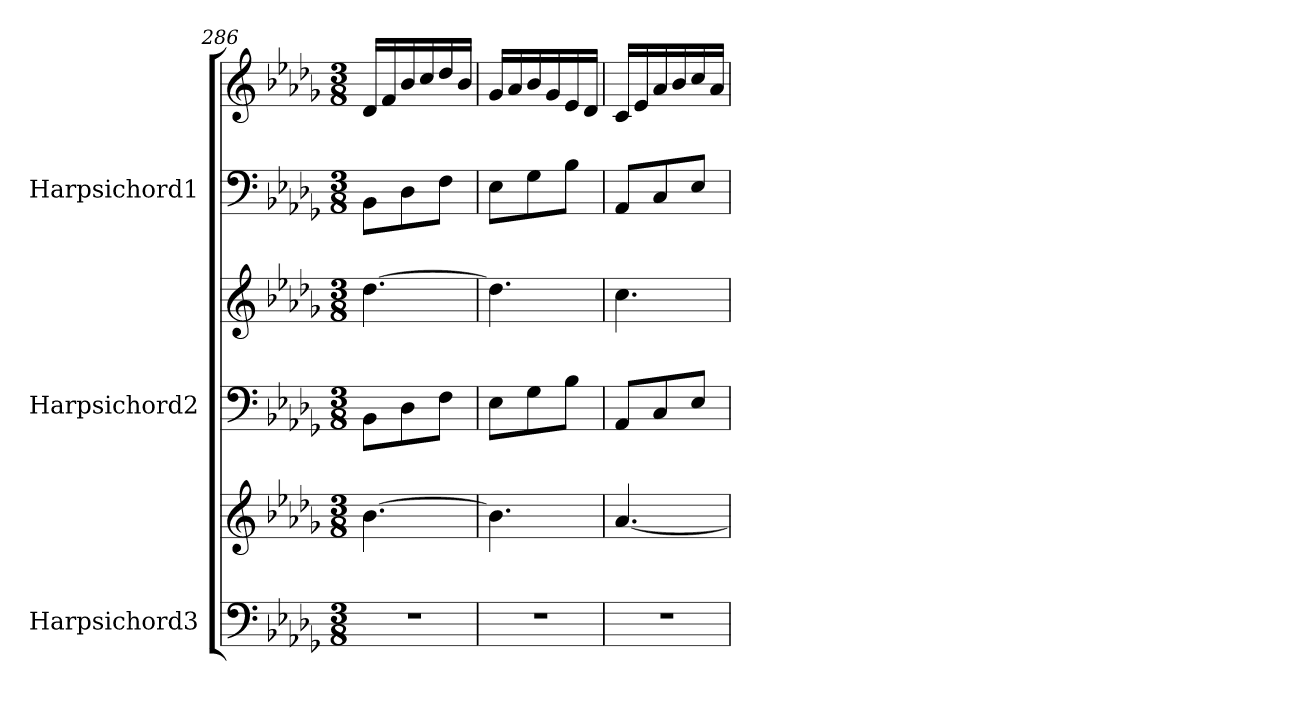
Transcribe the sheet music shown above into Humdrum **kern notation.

**kern	**kern	**kern	**kern	**kern	**kern
*part3	*part3	*part2	*part2	*part1	*part1
*staff6	*staff5	*staff4	*staff3	*staff2	*staff1
*I"Harpsichord3	*	*I"Harpsichord2	*	*I"Harpsichord1	*
*I'Hp	*	*I'Hp	*	*I'Hp	*
*clefF4	*clefG2	*clefF4	*clefG2	*clefF4	*clefG2
*k[b-e-a-d-g-]	*k[b-e-a-d-g-]	*k[b-e-a-d-g-]	*k[b-e-a-d-g-]	*k[b-e-a-d-g-]	*k[b-e-a-d-g-]
*M3/8	*M3/8	*M3/8	*M3/8	*M3/8	*M3/8
=286	=286	=286	=286	=286	=286
4.r	[4.b-\	8BB-\L	[4.dd-\	8BB-\L	16d-/LL
.	.	.	.	.	16f/
.	.	8D-\	.	8D-\	16b-/
.	.	.	.	.	16cc/
.	.	8F\J	.	8F\J	16dd-/
.	.	.	.	.	16b-/JJ
=287	=287	=287	=287	=287	=287
4.r	4.b-\]	8E-\L	4.dd-\]	8E-\L	16g-/LL
.	.	.	.	.	16a-/
.	.	8G-\	.	8G-\	16b-/
.	.	.	.	.	16g-/
.	.	8B-\J	.	8B-\J	16e-/
.	.	.	.	.	16d-/JJ
!!LO:LB:g=z
=288	=288	=288	=288	=288	=288
4.r	[4.a-/	8AA-/L	4.cc\	8AA-/L	16c/LL
.	.	.	.	.	16e-/
.	.	8C/	.	8C/	16a-/
.	.	.	.	.	16b-/
.	.	8E-/J	.	8E-/J	16cc/
.	.	.	.	.	16a-/JJ
=	=	=	=	=	=
*-	*-	*-	*-	*-	*-
